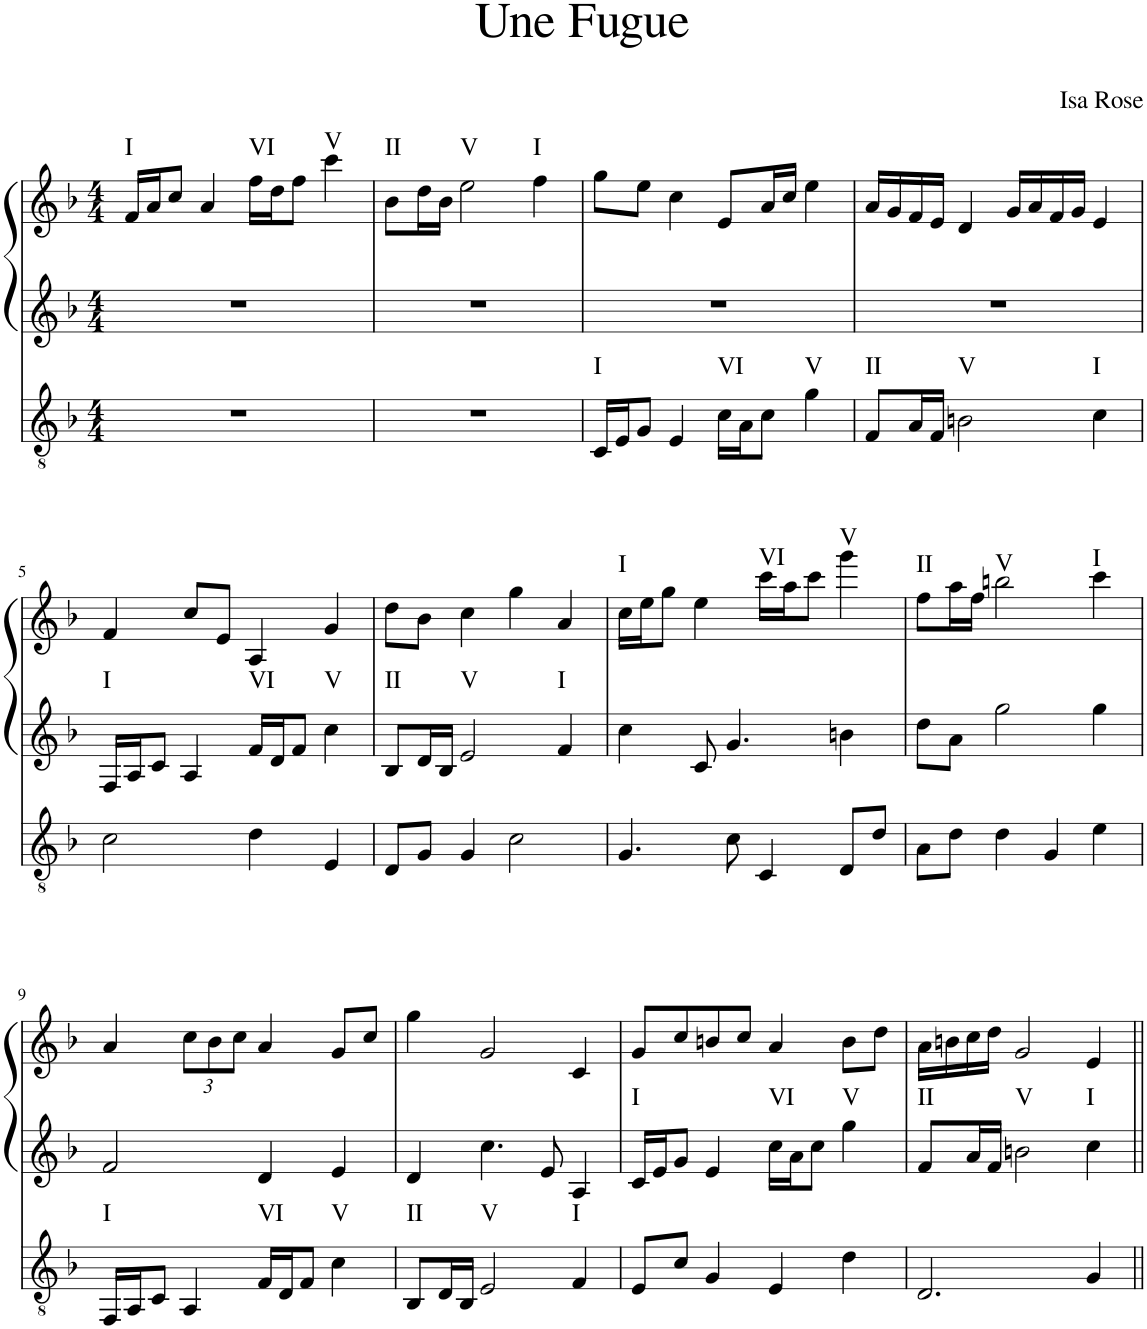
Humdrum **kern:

**kern	**kern	**kern	**harte
*part1	*part1	*part1	*part1
*staff3	*staff2	*staff1	*
*I"Organ	*	*	*
*I'Org.	*	*	*
*clefGv2	*clefG2	*clefG2	*
*k[b-]	*k[b-]	*k[b-]	*
*M4/4	*M4/4	*M4/4	*
=1	=1	=1	=1
!	!	!	!LO:H:kt=I
1r	1r	16f/LL	N
.	.	16a/J	.
.	.	8cc/J	.
.	.	4a/	.
!	!	!	!LO:H:kt=VI
.	.	16ff\LL	N
.	.	16dd\J	.
.	.	8ff\J	.
!	!	!	!LO:H:kt=V
.	.	4ccc\	N
=2	=2	=2	=2
!	!	!	!LO:H:kt=II
1r	1r	8b-\L	N
.	.	16dd\L	.
.	.	16b-\JJ	.
!	!	!	!LO:H:kt=V
.	.	2ee\	N
!	!	!	!LO:H:kt=I
.	.	4ff\	N
=3	=3	=3	=3
!	!	!	!LO:H:kt=I
16C/LL	1r	8gg\L	N
16E/J	.	.	.
8G/J	.	8ee\J	.
4E/	.	4cc\	.
!	!	!	!LO:H:kt=VI
16c\LL	.	8e/L	N
16A\J	.	.	.
8c\J	.	16a/L	.
.	.	16cc/JJ	.
!	!	!	!LO:H:kt=V
4g\	.	4ee\	N
=4	=4	=4	=4
!	!	!	!LO:H:kt=II
8F/L	1r	16a/LL	N
.	.	16g/	.
16A/L	.	16f/	.
16F/JJ	.	16e/JJ	.
!	!	!	!LO:H:kt=V
2Bn\	.	4d/	N
.	.	16g/LL	.
.	.	16a/	.
.	.	16f/	.
.	.	16g/JJ	.
!	!	!	!LO:H:kt=I
4c\	.	4e/	N
!!LO:LB:g=z
=5	=5	=5	=5
!	!	!	!LO:H:kt=I
2c\	16F/LL	4f/	N
.	16A/J	.	.
.	8c/J	.	.
.	4A/	8cc/L	.
.	.	8e/J	.
!	!	!	!LO:H:kt=VI
4d\	16f/LL	4A/	N
.	16d/J	.	.
.	8f/J	.	.
!	!	!	!LO:H:kt=V
4E/	4cc\	4g/	N
=6	=6	=6	=6
!	!	!	!LO:H:kt=II
8D/L	8B-/L	8dd\L	N
8G/J	16d/L	8b-\J	.
.	16B-/JJ	.	.
!	!	!	!LO:H:kt=V
4G/	2e/	4cc\	N
2c\	.	4gg\	.
!	!	!	!LO:H:kt=I
.	4f/	4a/	N
=7	=7	=7	=7
!	!	!	!LO:H:kt=I
4.G/	4cc\	16cc\LL	N
.	.	16ee\J	.
.	.	8gg\J	.
.	8c/	4ee\	.
8c\	4.g/	.	.
!	!	!	!LO:H:kt=VI
4C/	.	16ccc\LL	N
.	.	16aa\J	.
.	.	8ccc\J	.
!	!	!	!LO:H:kt=V
8D/L	4bn\	4ggg\	N
8d/J	.	.	.
=8	=8	=8	=8
!	!	!	!LO:H:kt=II
8A\L	8dd\L	8ff\L	N
8d\J	8a\J	16aa\L	.
.	.	16ff\JJ	.
!	!	!	!LO:H:kt=V
4d\	2gg\	2bbn\	N
4G/	.	.	.
!	!	!	!LO:H:kt=I
4e\	4gg\	4ccc\	N
!!LO:LB:g=z
=9	=9	=9	=9
!	!	!	!LO:H:kt=I
16FF/LL	2f/	4a/	N
16AA/J	.	.	.
8C/J	.	.	.
*	*	*Xbrackettup	*
4AA/	.	12cc\L	.
.	.	12b-\	.
.	.	12cc\J	.
!	!	!	!LO:H:kt=VI
16F/LL	4d/	4a/	N
16D/J	.	.	.
8F/J	.	.	.
!	!	!	!LO:H:kt=V
4c\	4e/	8g/L	N
.	.	8cc/J	.
=10	=10	=10	=10
!	!	!	!LO:H:kt=II
8BB-/L	4d/	4gg\	N
16D/L	.	.	.
16BB-/JJ	.	.	.
!	!	!	!LO:H:kt=V
2E/	4.cc\	2g/	N
.	8e/	.	.
!	!	!	!LO:H:kt=I
4F/	4A/	4c/	N
=11	=11	=11	=11
!	!	!	!LO:H:kt=I
8E/L	16c/LL	8g/L	N
.	16e/J	.	.
8c/J	8g/J	8cc/	.
4G/	4e/	8bn/	.
.	.	8cc/J	.
!	!	!	!LO:H:kt=VI
4E/	16cc\LL	4a/	N
.	16a\J	.	.
.	8cc\J	.	.
!	!	!	!LO:H:kt=V
4d\	4gg\	8b\L	N
.	.	8dd\J	.
=12	=12	=12	=12
!	!	!	!LO:H:kt=II
2.D/	8f/L	16a\LL	N
.	.	16bn\	.
.	16a/L	16cc\	.
.	16f/JJ	16dd\JJ	.
!	!	!	!LO:H:kt=V
.	2bn\	2g/	N
!	!	!	!LO:H:kt=I
4G/	4cc\	4e/	N
=||	=||	=||	=||
*-	*-	*-	*-
